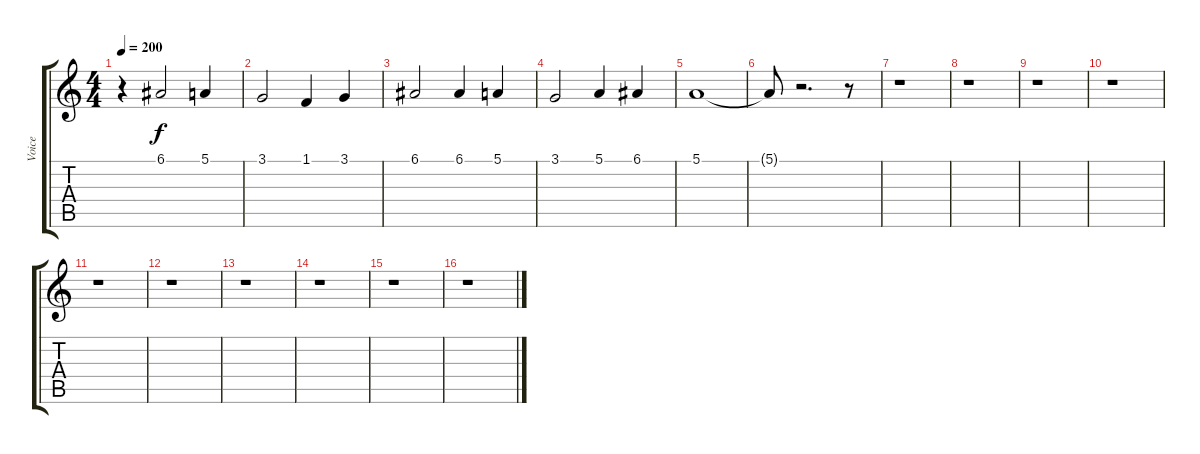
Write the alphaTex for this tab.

\track ("Voice" "Voice") {instrument viola}
\staff {score tabs}
\tuning (E4 B3 G3 D3 A2 E2) {hide}
\ts (4 4)
\tempo 200
\clef g2
\ks c
r.4{dy f} 6.1.2 5.1.4 |
3.1.2 1.1.4 3.1.4 |
6.1.2 6.1.4 5.1.4 |
3.1.2 5.1.4 6.1.4 |
5.1.1 |
5.1{t}.8 r.2{d} r.8 |
r.1 |
r.1 |
r.1 |
r.1 |
r.1 |
r.1 |
r.1 |
r.1 |
r.1 |
r.1
